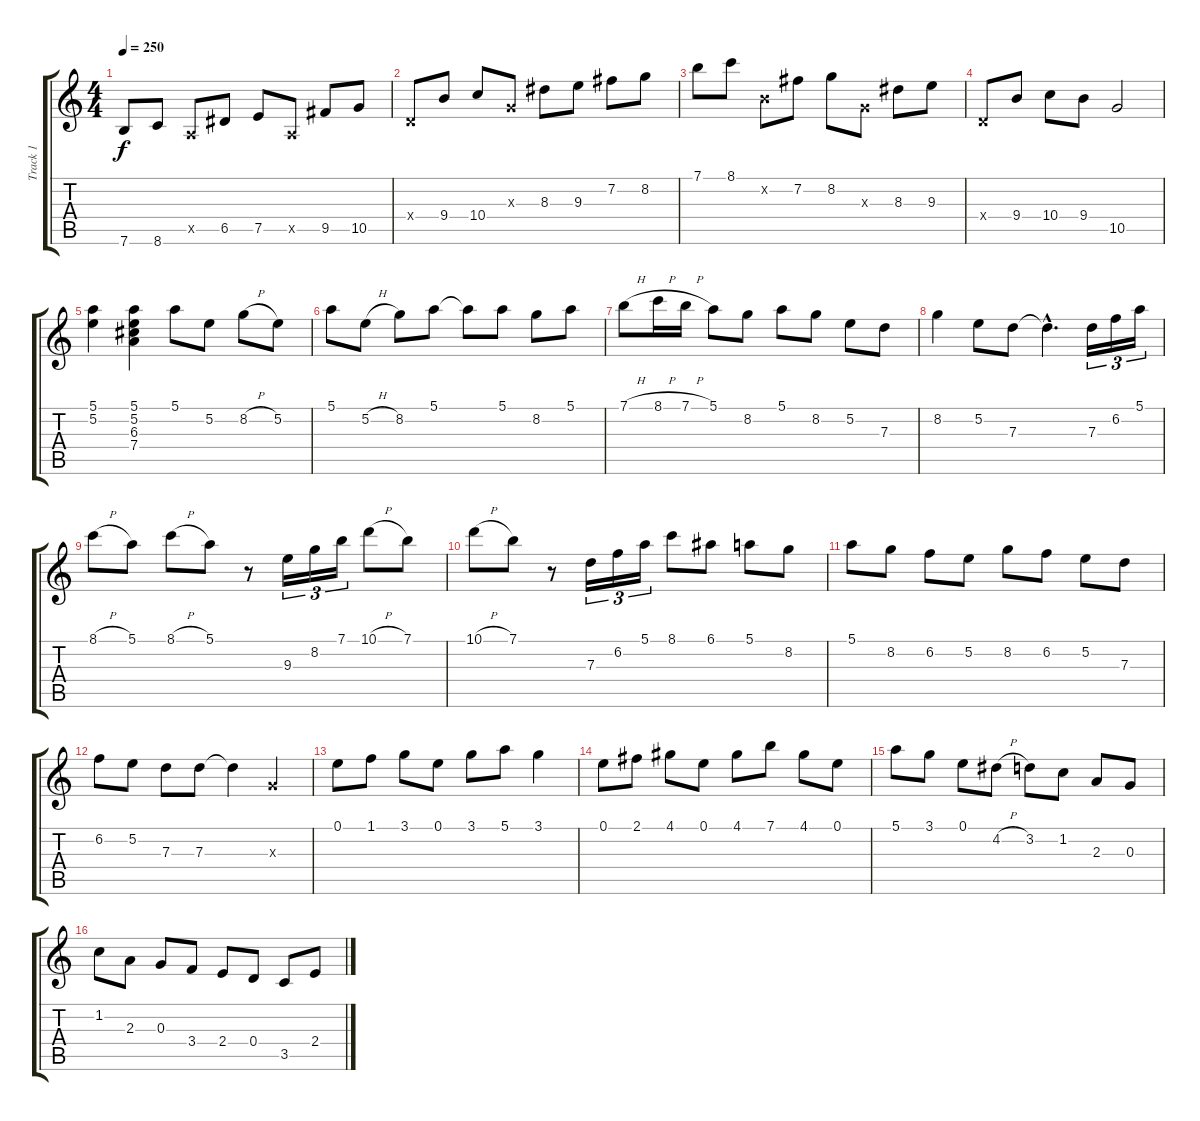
\track ("Track 1" "Track 1") {instrument acousticguitarsteel}
\staff {score tabs}
\tuning (E4 B3 G3 D3 A2 E2) {hide}
\ts (4 4)
\tempo 250
\clef g2
\ks c
7.6.8{dy f} 8.6.8 0.5{x}.8 6.5.8 7.5.8 0.5{x}.8 9.5.8 10.5.8 |
0.4{x}.8 9.4.8 10.4.8 0.3{x}.8 8.3.8 9.3.8 7.2.8 8.2.8 |
7.1.8 8.1.8 0.2{x}.8 7.2.8 8.2.8 0.3{x}.8 8.3.8 9.3.8 |
0.4{x}.8 9.4.8 10.4.8 9.4.8 10.5.2 |
(5.1 5.2).4 (5.1 5.2 6.3 7.4).4 5.1.8 5.2.8 8.2{h}.8 5.2.8 |
5.1.8 5.2{h}.8 8.2.8 5.1.8 5.1{t}.8 5.1.8 8.2.8 5.1.8 |
7.1{h}.8 8.1{h}.16 7.1{h}.16 5.1.8 8.2.8 5.1.8 8.2.8 5.2.8 7.3.8 |
8.2.4 5.2.8 7.3.8 7.3{hac t}.4{d} 7.3.16{tu (3 2)} 6.2.16{tu (3 2)} 5.1.16{tu (3 2)} |
8.1{h}.8 5.1.8 8.1{h}.8 5.1.8 r.8 9.3.16{tu (3 2)} 8.2.16{tu (3 2)} 7.1.16{tu (3 2)} 10.1{h}.8 7.1.8 |
10.1{h}.8 7.1.8 r.8 7.3.16{tu (3 2)} 6.2.16{tu (3 2)} 5.1.16{tu (3 2)} 8.1.8 6.1.8 5.1.8 8.2.8 |
5.1.8 8.2.8 6.2.8 5.2.8 8.2.8 6.2.8 5.2.8 7.3.8 |
6.2.8 5.2.8 7.3.8 7.3.8 7.3{t}.4 0.3{x}.4 |
0.1.8 1.1.8 3.1.8 0.1.8 3.1.8 5.1.8 3.1.4 |
0.1.8 2.1.8 4.1.8 0.1.8 4.1.8 7.1.8 4.1.8 0.1.8 |
5.1.8 3.1.8 0.1.8 4.2{h}.8 3.2.8 1.2.8 2.3.8 0.3.8 |
1.2.8 2.3.8 0.3.8 3.4.8 2.4.8 0.4.8 3.5.8 2.4.8
